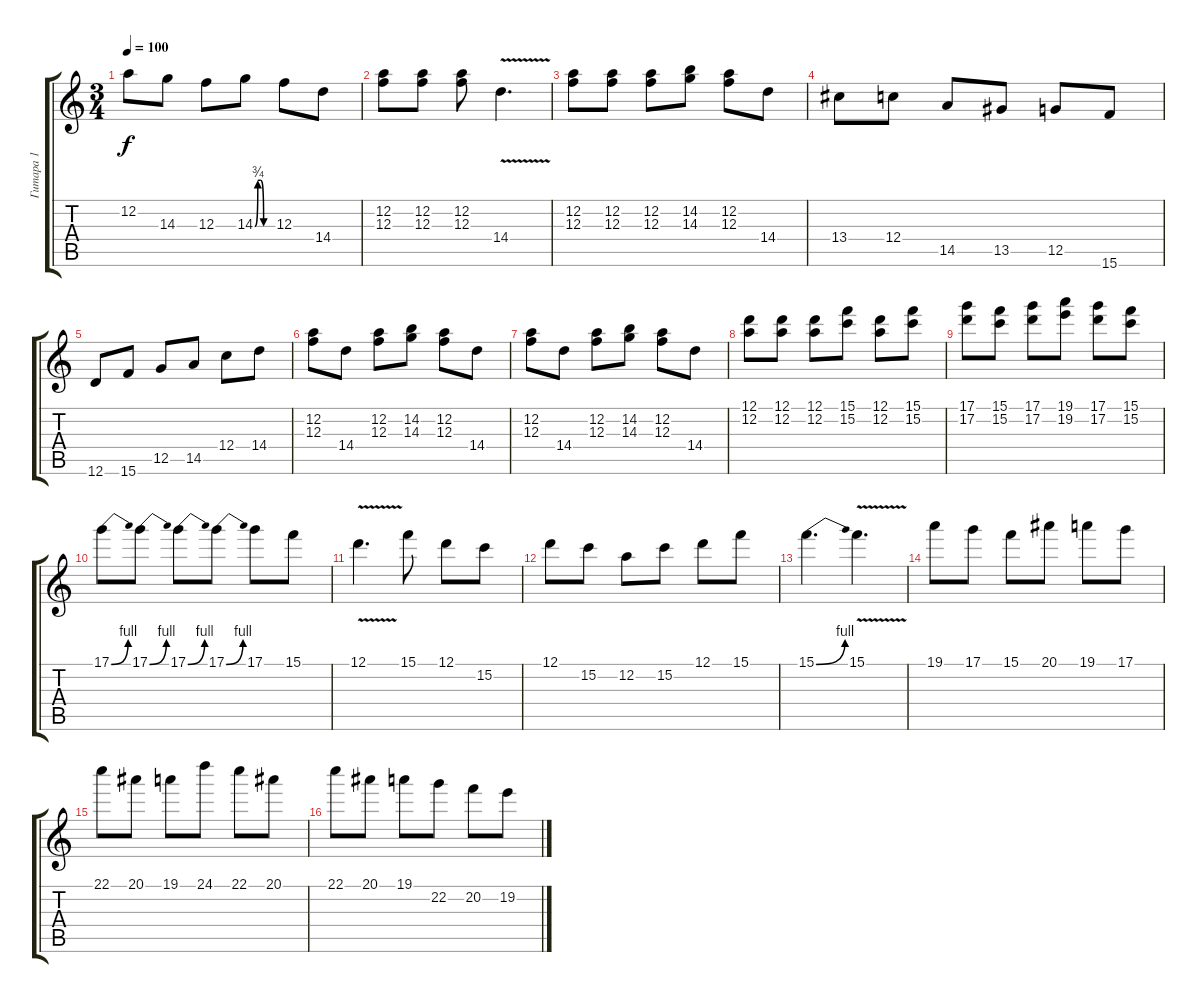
\track ("Гитара 1" "Гитара 1") {instrument overdrivenguitar}
\staff {score tabs}
\tuning (D4 A3 F3 C3 G2 D2) {hide}
\ts (3 4)
\tempo 100
\clef g2
\ks c
12.2.8{dy f} 14.3.8 12.3.8 14.3{be (custom 0 0 10 3 20 3 30 0 60 0)}.8 12.3.8 14.4.8 |
(12.2 12.3).8 (12.2 12.3).8 (12.2 12.3).8 14.4{v}.4{d} |
(12.2 12.3).8 (12.2 12.3).8 (12.2 12.3).8 (14.2 14.3).8 (12.2 12.3).8 14.4.8 |
13.4.8 12.4.8 14.5.8 13.5.8 12.5.8 15.6.8 |
12.6.8 15.6.8 12.5.8 14.5.8 12.4.8 14.4.8 |
(12.2 12.3).8 14.4.8 (12.2 12.3).8 (14.2 14.3).8 (12.2 12.3).8 14.4.8 |
(12.2 12.3).8 14.4.8 (12.2 12.3).8 (14.2 14.3).8 (12.2 12.3).8 14.4.8 |
(12.1 12.2).8 (12.1 12.2).8 (12.1 12.2).8 (15.1 15.2).8 (12.1 12.2).8 (15.1 15.2).8 |
(17.1 17.2).8 (15.1 15.2).8 (17.1 17.2).8 (19.1 19.2).8 (17.1 17.2).8 (15.1 15.2).8 |
17.1{be (bend 0 0 60 4)}.8 17.1{be (bend 0 0 60 4)}.8 17.1{be (bend 0 0 60 4)}.8 17.1{be (bend 0 0 60 4)}.8 17.1.8 15.1.8 |
12.1{v}.4{d} 15.1.8 12.1.8 15.2.8 |
12.1.8 15.2.8 12.2.8 15.2.8 12.1.8 15.1.8 |
15.1{be (bend 0 0 60 4)}.4{d} 15.1{v}.4{d} |
19.1.8 17.1.8 15.1.8 20.1.8 19.1.8 17.1.8 |
22.1.8 20.1.8 19.1.8 24.1.8 22.1.8 20.1.8 |
22.1.8 20.1.8 19.1.8 22.2.8 20.2.8 19.2.8
